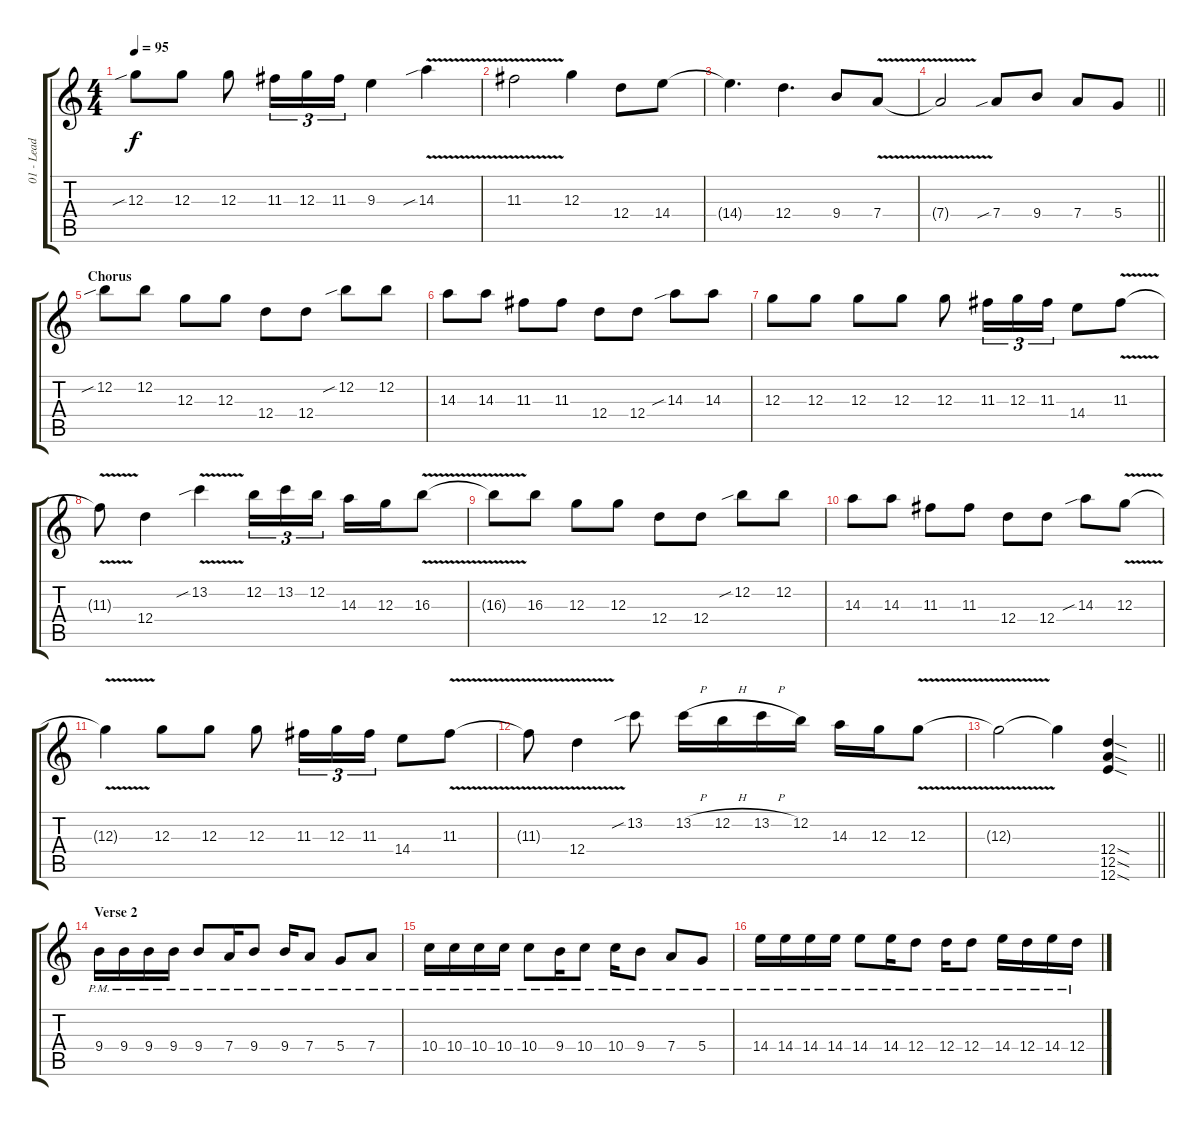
\track ("01 - Lead" "01 - Lead") {instrument overdrivenguitar}
\staff {score tabs}
\tuning (E4 B3 G3 D3 A2 E2) {hide}
\ts (4 4)
\tempo 95
\clef g2
\ks c
12.3{sib}.8{dy f} 12.3.8 12.3.8 11.3.16{tu (3 2)} 12.3.16{tu (3 2)} 11.3.16{tu (3 2)} 9.3.4 14.3{v sib}.4 |
11.3{v}.2 12.3.4 12.4.8 14.4.8 |
14.4{t}.4{d} 12.4.4{d} 9.4.8 7.4{v}.8 |
\barLineRight lightlight
7.4{t}.2 7.4{sib}.8 9.4.8 7.4.8 5.4.8 |
\section ("" "Chorus")
12.2{sib}.8 12.2.8 12.3.8 12.3.8 12.4.8 12.4.8 12.2{sib}.8 12.2.8 |
14.3.8 14.3.8 11.3.8 11.3.8 12.4.8 12.4.8 14.3{sib}.8 14.3.8 |
12.3.8 12.3.8 12.3.8 12.3.8 12.3.8 11.3.16{tu (3 2)} 12.3.16{tu (3 2)} 11.3.16{tu (3 2)} 14.4.8 11.3{v}.8 |
11.3{t}.8 12.4.4 13.2{v sib}.4 12.2.16{tu (3 2)} 13.2.16{tu (3 2)} 12.2.16{tu (3 2)} 14.3.16 12.3.16 16.3{v}.8 |
16.3{t}.8 16.3.8 12.3.8 12.3.8 12.4.8 12.4.8 12.2{sib}.8 12.2.8 |
14.3.8 14.3.8 11.3.8 11.3.8 12.4.8 12.4.8 14.3{sib}.8 12.3{v}.8 |
12.3{t}.4 12.3.8 12.3.8 12.3.8 11.3.16{tu (3 2)} 12.3.16{tu (3 2)} 11.3.16{tu (3 2)} 14.4.8 11.3{v}.8 |
11.3{t}.8 12.4{v}.4 13.2{sib}.8 13.2{h}.16 12.2{h}.16 13.2{h}.16 12.2.16 14.3.16 12.3.16 12.3{v}.8 |
\barLineRight lightlight
12.3{t}.2 12.3{t}.4 (12.4{sod} 12.5{sod} 12.6{sod}).4 |
\section ("" "Verse 2")
9.4{pm}.16 9.4{pm}.16 9.4{pm}.16 9.4{pm}.16 9.4{pm}.8 7.4{pm}.16 9.4{pm}.8 9.4{pm}.16 7.4{pm}.8 5.4{pm}.8 7.4{pm}.8 |
10.4{pm}.16 10.4{pm}.16 10.4{pm}.16 10.4{pm}.16 10.4{pm}.8 9.4{pm}.16 10.4{pm}.8 10.4{pm}.16 9.4{pm}.8 7.4{pm}.8 5.4{pm}.8 |
14.4{pm}.16 14.4{pm}.16 14.4{pm}.16 14.4{pm}.16 14.4{pm}.8 14.4{pm}.16 12.4{pm}.8 12.4{pm}.16 12.4{pm}.8 14.4{pm}.16 12.4{pm}.16 14.4{pm}.16 12.4{pm}.16
